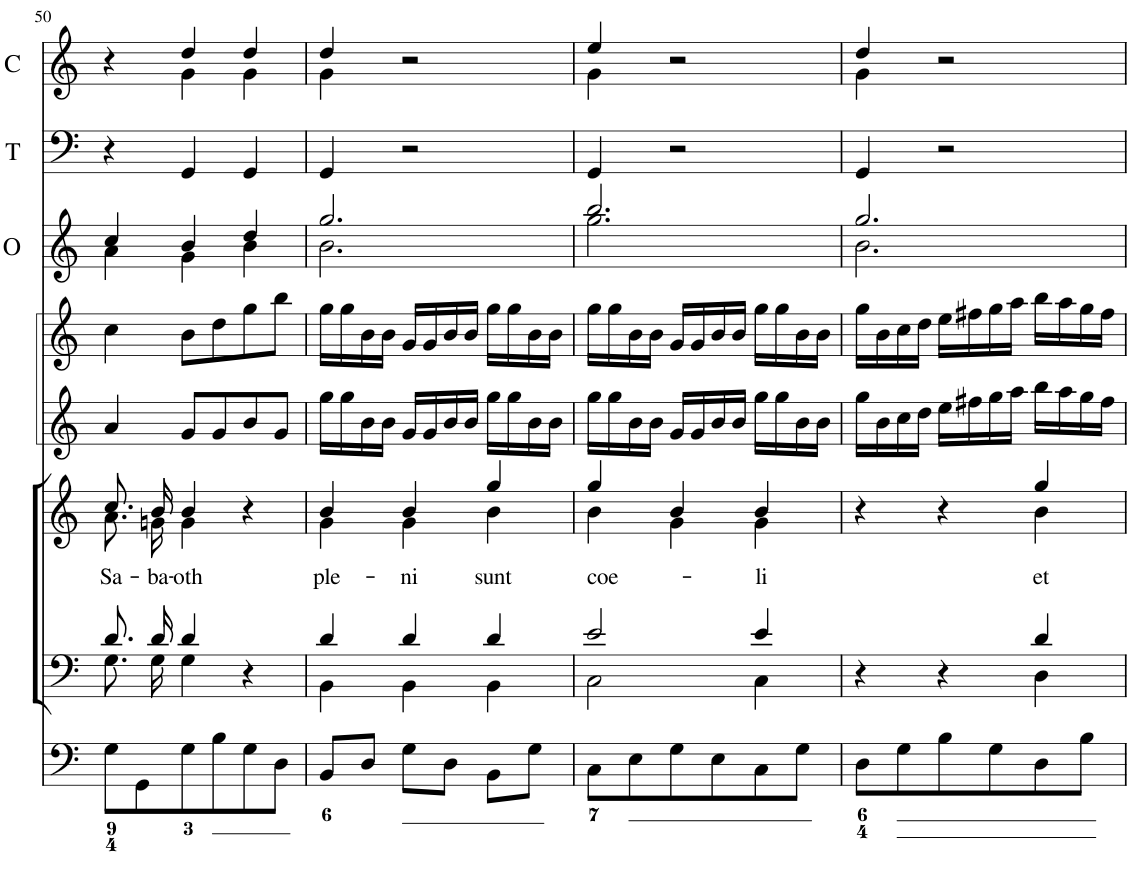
**kern	**kern	**kern	**text	**kern	**kern	**kern	**kern	**kern
*part8	*part7	*part6	*part6	*part5	*part4	*part3	*part2	*part1
*staff8	*staff7	*staff6	*staff6	*staff5	*staff4	*staff3	*staff2	*staff1
*I"Organ	*I"Voice	*I"Voice	*	*I"Violino 2	*I"Violino 1	*I"Oboi	*I"Timpani	*I"Clarini
*	*	*	*	*I'Vln	*I'Vln	*I'O	*I'T	*I'C
!!LO:PB:g=z
*clefF4	*clefF4	*clefG2	*	*clefG2	*clefG2	*clefG2	*clefF4	*clefG2
*k[]	*k[]	*k[]	*	*k[]	*k[]	*k[]	*k[]	*k[]
*M3/4	*M3/4	*M3/4	*	*M3/4	*M3/4	*M3/4	*M3/4	*M3/4
=50	=50	=50	=50	=50	=50	=50	=50	=50
*	*^	*	*	*	*	*	*	*
!	!	!	!	!LO:LY:b	!	!	!	!	!
*	*	*	*^	*	*	*	*^	*	*^
8G\L	8.d/L	8.G\L	8.cc/L	8.a\L	Sa-	4a/	4cc\	4cc/	4a\	4r	4r	4ryy
8GG\	.	.	.	.	.	.	.	.	.	.	.	.
!	!	!	!	!	!LO:LY:b	!	!	!	!	!	!	!
.	16d/Jk	16G\Jk	16b/Jk	16gn\Jk	-ba-	.	.	.	.	.	.	.
!	!	!	!	!	!LO:LY:b	!	!	!	!	!	!	!
8G\	4d/	4G\	4b/	4g\	-oth	8g/L	8b\L	4b/	4g\	4GG/	4dd/	4g\
8B\	.	.	.	.	.	8g/	8dd\	.	.	.	.	.
8G\	4r	4ryy	4r	4ryy	.	8b/	8gg\	4dd/	4b\	4GG/	4dd/	4g\
8D\J	.	.	.	.	.	8g/J	8bb\J	.	.	.	.	.
=51	=51	=51	=51	=51	=51	=51	=51	=51	=51	=51	=51	=51
!	!	!	!	!	!LO:LY:b	!	!	!	!	!	!	!
8BB/L	4d/	4BB\	4b/	4g\	ple-	16gg\LL	16gg\LL	2.gg/	2.b\	4GG/	4dd/	4g\
.	.	.	.	.	.	16gg\	16gg\	.	.	.	.	.
8D/J	.	.	.	.	.	16b\	16b\	.	.	.	.	.
.	.	.	.	.	.	16b\JJ	16b\JJ	.	.	.	.	.
!	!	!	!	!	!LO:LY:b	!	!	!	!	!	!	!
8G\L	4d/	4BB\	4b/	4g\	-ni	16g/LL	16g/LL	.	.	2r	2r	2ryy
.	.	.	.	.	.	16g/	16g/	.	.	.	.	.
8D\J	.	.	.	.	.	16b/	16b/	.	.	.	.	.
.	.	.	.	.	.	16b/JJ	16b/JJ	.	.	.	.	.
!	!	!	!	!	!LO:LY:b	!	!	!	!	!	!	!
8BB\L	4d/	4BB\	4gg/	4b\	sunt	16gg\LL	16gg\LL	.	.	.	.	.
.	.	.	.	.	.	16gg\	16gg\	.	.	.	.	.
8G\J	.	.	.	.	.	16b\	16b\	.	.	.	.	.
.	.	.	.	.	.	16b\JJ	16b\JJ	.	.	.	.	.
=52	=52	=52	=52	=52	=52	=52	=52	=52	=52	=52	=52	=52
!	!	!	!	!	!LO:LY:b	!	!	!	!	!	!	!
8C\L	2e/	2C\	4gg/	4b\	coe-	16gg\LL	16gg\LL	2.bb/	2.gg\	4GG/	4ee/	4g\
.	.	.	.	.	.	16gg\	16gg\	.	.	.	.	.
8E\	.	.	.	.	.	16b\	16b\	.	.	.	.	.
.	.	.	.	.	.	16b\JJ	16b\JJ	.	.	.	.	.
8G\	.	.	4b/	4g\	.	16g/LL	16g/LL	.	.	2r	2r	2ryy
.	.	.	.	.	.	16g/	16g/	.	.	.	.	.
8E\	.	.	.	.	.	16b/	16b/	.	.	.	.	.
.	.	.	.	.	.	16b/JJ	16b/JJ	.	.	.	.	.
!	!	!	!	!	!LO:LY:b	!	!	!	!	!	!	!
8C\	4e/	4C\	4b/	4g\	-li	16gg\LL	16gg\LL	.	.	.	.	.
.	.	.	.	.	.	16gg\	16gg\	.	.	.	.	.
8G\J	.	.	.	.	.	16b\	16b\	.	.	.	.	.
.	.	.	.	.	.	16b\JJ	16b\JJ	.	.	.	.	.
=53	=53	=53	=53	=53	=53	=53	=53	=53	=53	=53	=53	=53
8D\L	4r	2ryy	4r	2ryy	.	16gg\LL	16gg\LL	2.gg/	2.b\	4GG/	4dd/	4g\
.	.	.	.	.	.	16b\	16b\	.	.	.	.	.
8G\	.	.	.	.	.	16cc\	16cc\	.	.	.	.	.
.	.	.	.	.	.	16dd\JJ	16dd\JJ	.	.	.	.	.
8B\	4r	.	4r	.	.	16ee\LL	16ee\LL	.	.	2r	2r	2ryy
.	.	.	.	.	.	16ff#X\	16ff#X\	.	.	.	.	.
8G\	.	.	.	.	.	16gg\	16gg\	.	.	.	.	.
.	.	.	.	.	.	16aa\JJ	16aa\JJ	.	.	.	.	.
!	!	!	!	!	!LO:LY:b	!	!	!	!	!	!	!
8D\	4d/	4D\	4gg/	4b\	et	16bb\LL	16bb\LL	.	.	.	.	.
.	.	.	.	.	.	16aa\	16aa\	.	.	.	.	.
8B\J	.	.	.	.	.	16gg\	16gg\	.	.	.	.	.
.	.	.	.	.	.	16ff#\JJ	16ff#\JJ	.	.	.	.	.
*	*v	*v	*	*	*	*	*	*v	*v	*	*v	*v
*	*	*v	*v	*	*	*	*	*	*
=	=	=	=	=	=	=	=	=
*-	*-	*-	*-	*-	*-	*-	*-	*-
